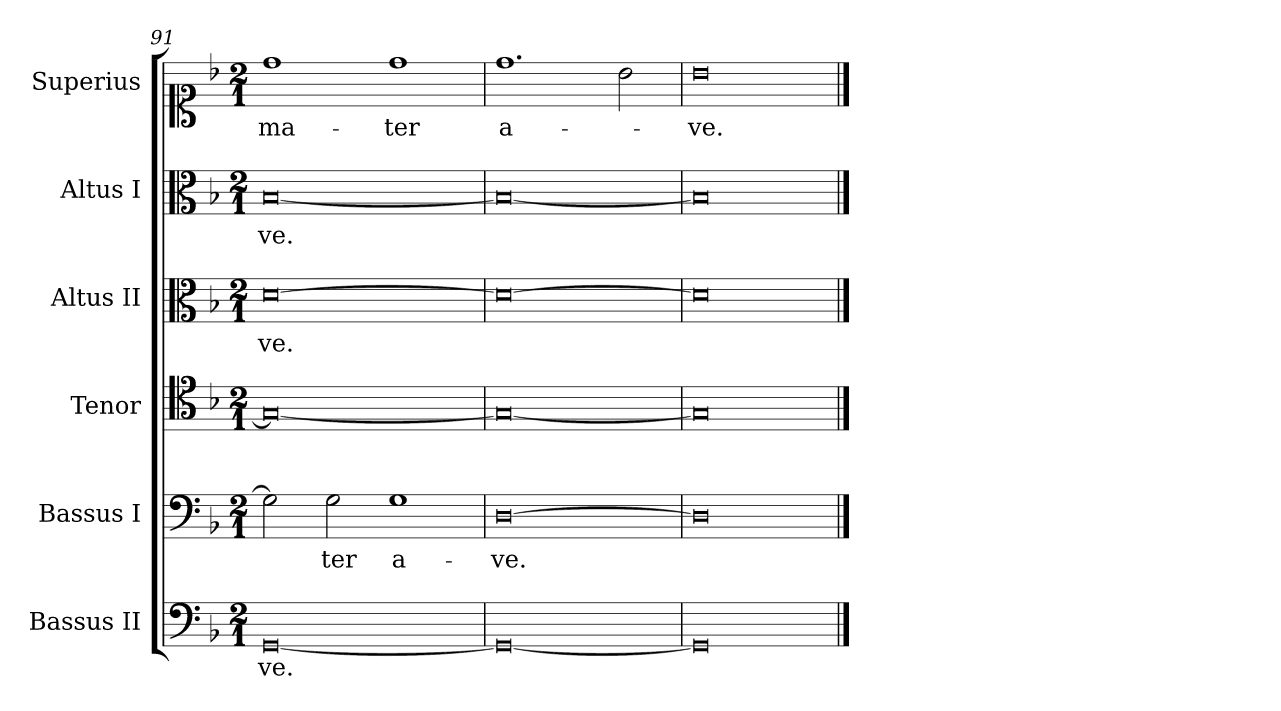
**kern	**text	**kern	**text	**kern	**kern	**text	**kern	**text	**kern	**text
*part6	*part6	*part5	*part5	*part4	*part3	*part3	*part2	*part2	*part1	*part1
*staff6	*staff6	*staff5	*staff5	*staff4	*staff3	*staff3	*staff2	*staff2	*staff1	*staff1
*I"Bassus II	*	*I"Bassus I	*	*I"Tenor	*I"Altus II	*	*I"Altus I	*	*I"Superius	*
*I'B. II	*	*I'B.  I	*	*I'T.	*I'A. II	*	*I'A. I	*	*I'S.	*
*clefF4	*	*clefF4	*	*clefC4	*clefC3	*	*clefC3	*	*clefC1	*
*k[b-]	*	*k[b-]	*	*k[b-]	*k[b-]	*	*k[b-]	*	*k[b-]	*
*F:	*	*F:	*	*F:	*F:	*	*F:	*	*F:	*
*M2/1	*	*M2/1	*	*M2/1	*M2/1	*	*M2/1	*	*M2/1	*
=91	=91	=91	=91	=91	=91	=91	=91	=91	=91	=91
[0GG	-ve.	2G\]	.	0G_	[0d	-ve.	[0B-	-ve.	1dd	ma-
.	.	2G\	-ter	.	.	.	.	.	.	.
.	.	1G	a-	.	.	.	.	.	1dd	-ter
=92	=92	=92	=92	=92	=92	=92	=92	=92	=92	=92
0GG_	.	[0D	-ve.	0G_	0d_	.	0B-_	.	1.dd	a-
.	.	.	.	.	.	.	.	.	2b-\	.
=93	=93	=93	=93	=93	=93	=93	=93	=93	=93	=93
0GG]	.	0D]	.	0G]	0d]	.	0B-]	.	0b-	-ve.
==	==	==	==	==	==	==	==	==	==	==
*-	*-	*-	*-	*-	*-	*-	*-	*-	*-	*-
